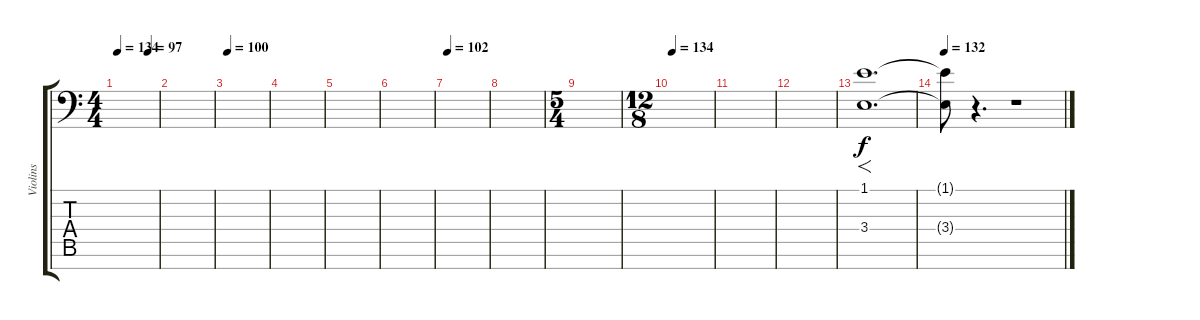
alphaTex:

\track ("Violins" "Violins") {instrument violin}
\staff {score tabs}
\tuning (Eb4 Bb3 Gb3 Db3 Ab2 Db2 Ab1) {hide}
\ts (4 4)
\tempo 134
\tempo (97 0.75)
\tempo 134
\clef f4
\ks c
|
|
\tempo 100
|
|
|
|
\tempo 102
|
|
\ts (5 4)
|
\ts (12 8)
\tempo 134
|
|
|
(1.1 3.4).1{f d} |
\tempo 132
(1.1{t} 3.4{t}).8 r.4{d} r.1
